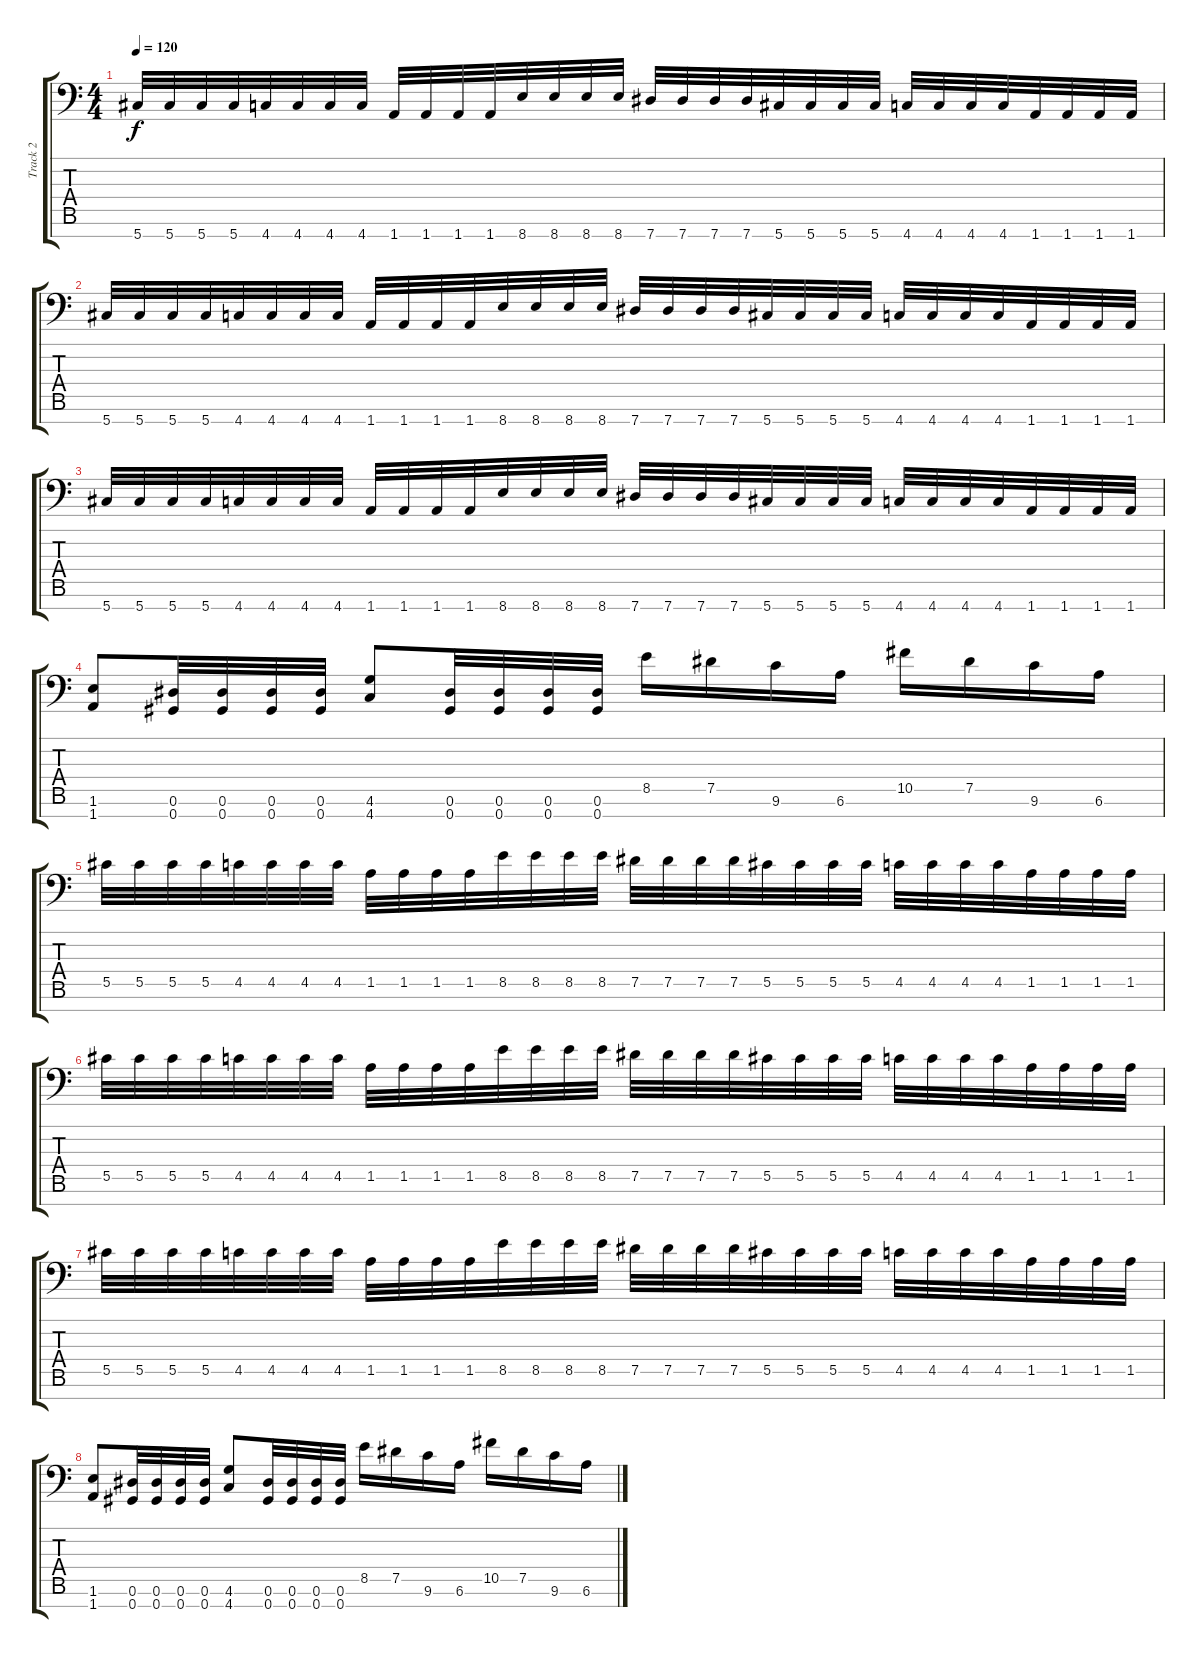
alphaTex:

\track ("Track 2" "Track 2") {instrument distortionguitar}
\staff {score tabs}
\tuning (E4 Bb3 F3 Db3 Ab2 Eb2 Ab1) {hide}
\ts (4 4)
\tempo 120
\clef f4
\ks c
5.7.32{dy f} 5.7.32 5.7.32 5.7.32 4.7.32 4.7.32 4.7.32 4.7.32 1.7.32 1.7.32 1.7.32 1.7.32 8.7.32 8.7.32 8.7.32 8.7.32 7.7.32 7.7.32 7.7.32 7.7.32 5.7.32 5.7.32 5.7.32 5.7.32 4.7.32 4.7.32 4.7.32 4.7.32 1.7.32 1.7.32 1.7.32 1.7.32 |
5.7.32 5.7.32 5.7.32 5.7.32 4.7.32 4.7.32 4.7.32 4.7.32 1.7.32 1.7.32 1.7.32 1.7.32 8.7.32 8.7.32 8.7.32 8.7.32 7.7.32 7.7.32 7.7.32 7.7.32 5.7.32 5.7.32 5.7.32 5.7.32 4.7.32 4.7.32 4.7.32 4.7.32 1.7.32 1.7.32 1.7.32 1.7.32 |
5.7.32 5.7.32 5.7.32 5.7.32 4.7.32 4.7.32 4.7.32 4.7.32 1.7.32 1.7.32 1.7.32 1.7.32 8.7.32 8.7.32 8.7.32 8.7.32 7.7.32 7.7.32 7.7.32 7.7.32 5.7.32 5.7.32 5.7.32 5.7.32 4.7.32 4.7.32 4.7.32 4.7.32 1.7.32 1.7.32 1.7.32 1.7.32 |
(1.6 1.7).8 (0.6 0.7).32 (0.6 0.7).32 (0.6 0.7).32 (0.6 0.7).32 (4.6 4.7).8 (0.6 0.7).32 (0.6 0.7).32 (0.6 0.7).32 (0.6 0.7).32 8.5.16 7.5.16 9.6.16 6.6.16 10.5.16 7.5.16 9.6.16 6.6.16 |
5.5.32 5.5.32 5.5.32 5.5.32 4.5.32 4.5.32 4.5.32 4.5.32 1.5.32 1.5.32 1.5.32 1.5.32 8.5.32 8.5.32 8.5.32 8.5.32 7.5.32 7.5.32 7.5.32 7.5.32 5.5.32 5.5.32 5.5.32 5.5.32 4.5.32 4.5.32 4.5.32 4.5.32 1.5.32 1.5.32 1.5.32 1.5.32 |
5.5.32 5.5.32 5.5.32 5.5.32 4.5.32 4.5.32 4.5.32 4.5.32 1.5.32 1.5.32 1.5.32 1.5.32 8.5.32 8.5.32 8.5.32 8.5.32 7.5.32 7.5.32 7.5.32 7.5.32 5.5.32 5.5.32 5.5.32 5.5.32 4.5.32 4.5.32 4.5.32 4.5.32 1.5.32 1.5.32 1.5.32 1.5.32 |
5.5.32 5.5.32 5.5.32 5.5.32 4.5.32 4.5.32 4.5.32 4.5.32 1.5.32 1.5.32 1.5.32 1.5.32 8.5.32 8.5.32 8.5.32 8.5.32 7.5.32 7.5.32 7.5.32 7.5.32 5.5.32 5.5.32 5.5.32 5.5.32 4.5.32 4.5.32 4.5.32 4.5.32 1.5.32 1.5.32 1.5.32 1.5.32 |
(1.6 1.7).8 (0.6 0.7).32 (0.6 0.7).32 (0.6 0.7).32 (0.6 0.7).32 (4.6 4.7).8 (0.6 0.7).32 (0.6 0.7).32 (0.6 0.7).32 (0.6 0.7).32 8.5.16 7.5.16 9.6.16 6.6.16 10.5.16 7.5.16 9.6.16 6.6.16
